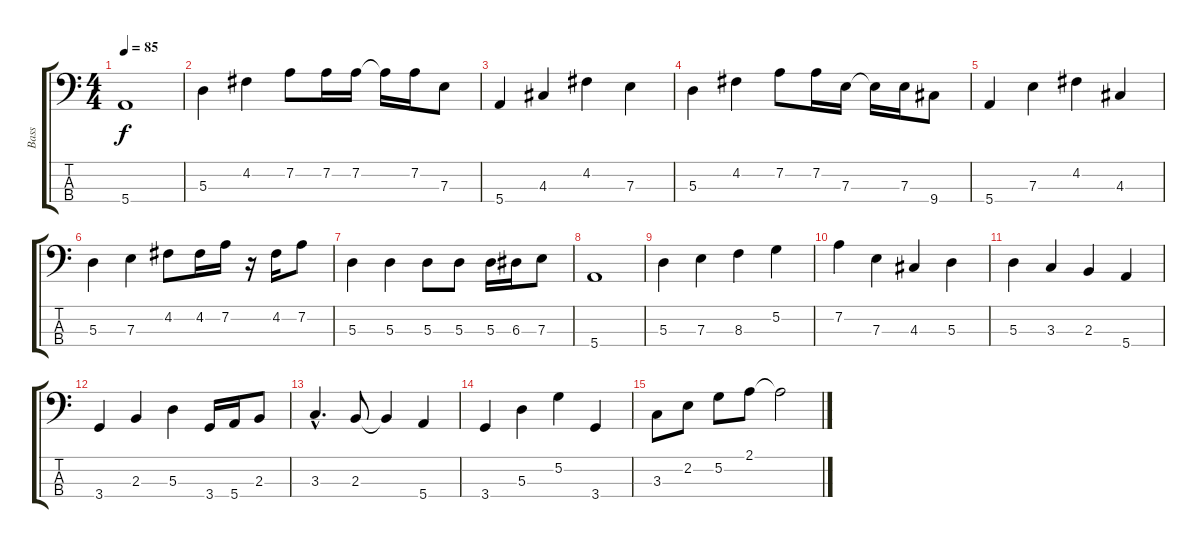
\track ("Bass" "Bass") {instrument electricbassfinger}
\staff {score tabs}
\tuning (G2 D2 A1 E1) {hide}
\ts (4 4)
\tempo 85
\clef f4
\ks c
5.4.1{dy f} |
5.3.4 4.2.4 7.2.8 7.2.16 7.2.16 7.2{t}.16 7.2.16 7.3.8 |
5.4.4 4.3.4 4.2.4 7.3.4 |
5.3.4 4.2.4 7.2.8 7.2.16 7.3.16 7.3{t}.16 7.3.16 9.4.8 |
5.4.4 7.3.4 4.2.4 4.3.4 |
5.3.4 7.3.4 4.2.8 4.2.16 7.2.16 r.16 4.2.16 7.2.8 |
5.3.4 5.3.4 5.3.8 5.3.8 5.3.16 6.3.16 7.3.8 |
5.4.1 |
5.3.4 7.3.4 8.3.4 5.2.4 |
7.2.4 7.3.4 4.3.4 5.3.4 |
5.3.4 3.3.4 2.3.4 5.4.4 |
3.4.4 2.3.4 5.3.4 3.4.16 5.4.16 2.3.8 |
3.3{hac}.4{d} 2.3.8 2.3{t}.4 5.4.4 |
3.4.4 5.3.4 5.2.4 3.4.4 |
3.3.8 2.2.8 5.2.8 2.1.8 2.1{t}.2
